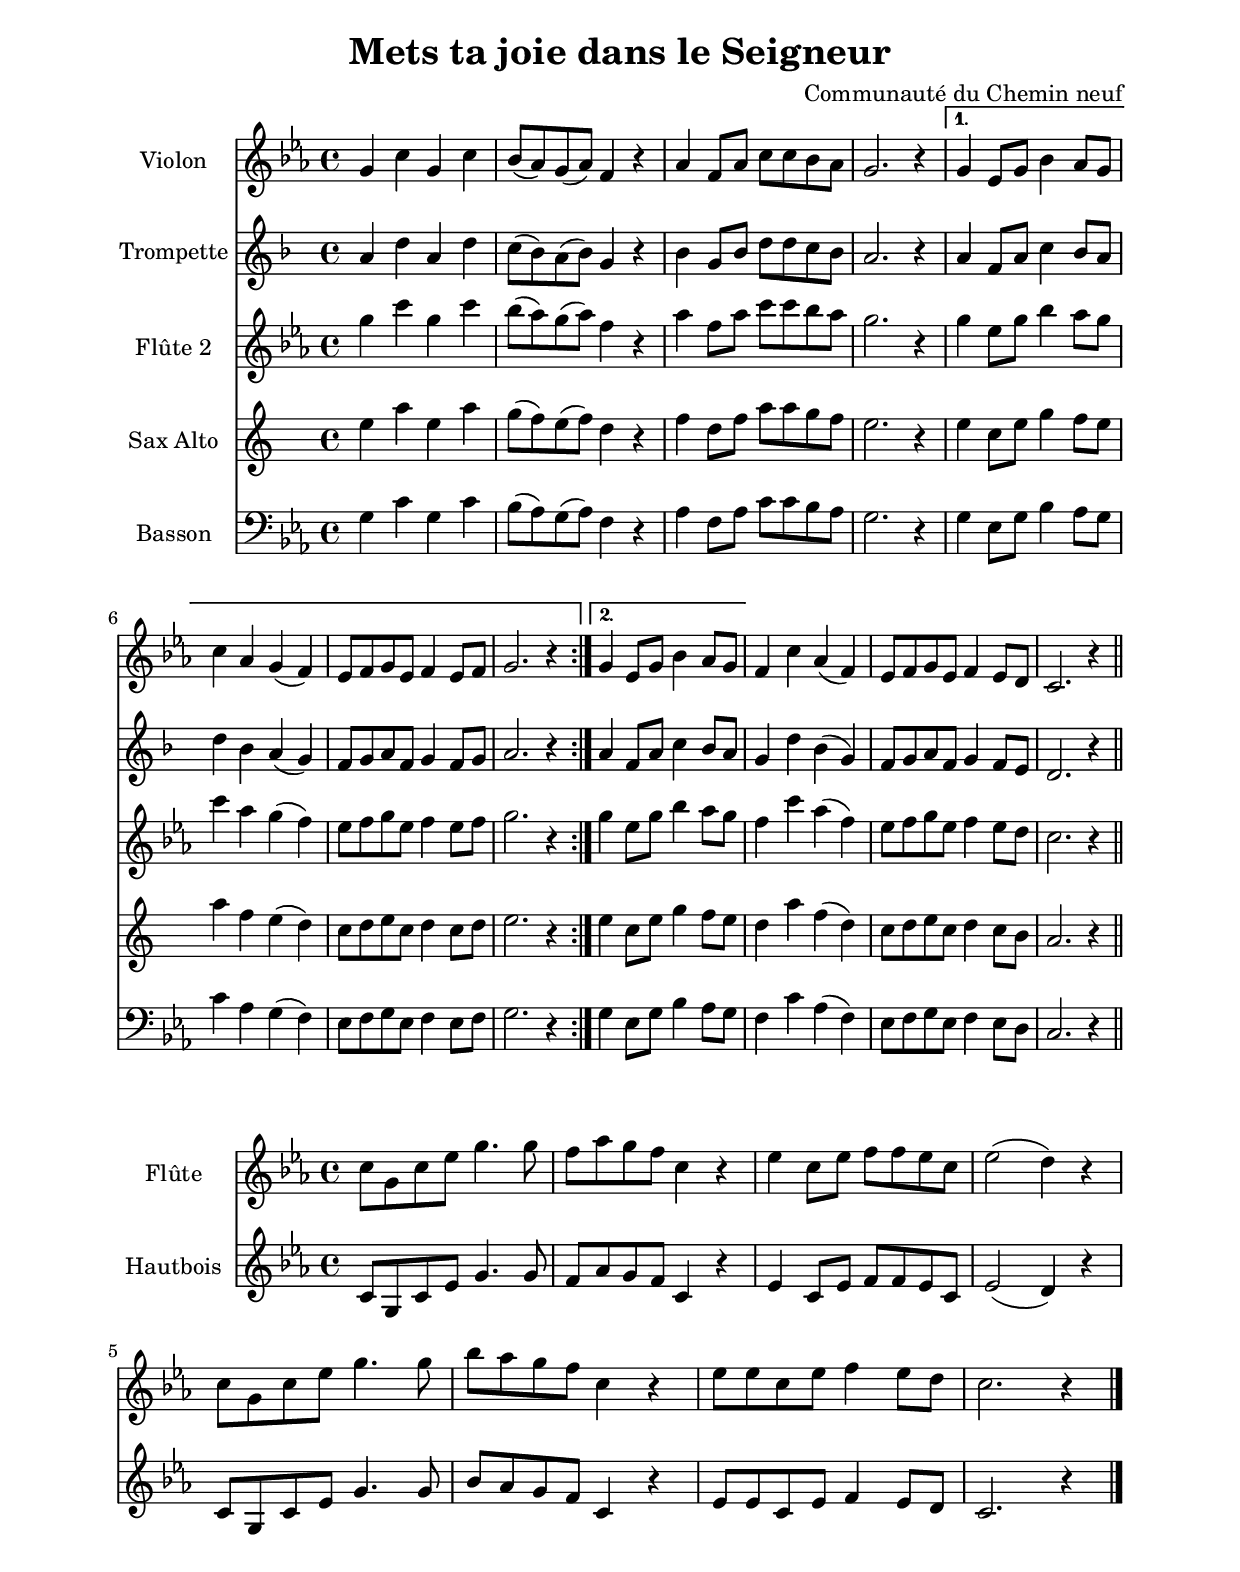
\version "2.22.1"
\language "italiano"

\header {
  title = "Mets ta joie dans le Seigneur"
  composer = "Communauté du Chemin neuf"
}


global = {
  \key do \minor
  \time 4/4
}

sopranoChorus =
  \relative do'' {
    \global
    \repeat volta 2 {
      sol4 do sol do
      sib8 ( lab) sol( lab) fa4 r4
      lab4 fa8 lab do do sib lab
      sol2. r4
    }
    \alternative {
      {
        sol4 mib8 sol sib4 lab8 sol
        do4 lab sol( fa)
        mib8 fa sol mib fa4 mib8 fa
        sol2. r4
      }
      {
        sol4 mib8 sol sib4 lab8 sol
      }
    }
    fa4 do' lab( fa)
    mib8 fa sol mib fa4 mib8 re
    do2. r4
    \bar "||"
  }
  
altoChorus =
  \relative do' {    
    \global
    mib1
    mib2 fa2
    do1
    re1
    do1
    do1
    do1
    do1
    do1
    do1
    do1
    do1
  }
  
tenorChorus =
  \relative do {
    \global
    sol1
    sib2 lab
    lab1
    sol1
    do1
    do1
    do1
    do1
    do1
    do1
    do1
    do1
  }
  
bassChorus = 
  \relative do {
    \global
    do1
    do1
    fa1
    sib1
    do1
    do1
    do1
    do1
    do1
    do1
    do1
    do1
  }
  
%%------------- couplet -------------------

sopranoVerse =
  \relative do' {
    \global
    do8 sol do mib sol4. sol8
    fa8 lab sol fa do4 r4
    mib4 do8 mib fa fa mib do
    mib2 ( re4 ) r4    
    do8 sol do mib sol4. sol8
    sib8 lab sol fa do4 r4
    mib8 mib do mib fa4 mib8 re
    do2. r4
    \bar "|."
  }

\include "../../../utilities.ly"

\book{
  \paper {
    left-margin = 20\mm
    right-margin = 20\mm
    top-margin = 20\mm
    bottom-margin = 20\mm
  }
  
  \score {
    <<
      \new Staff \with { instrumentName = "Violon"} { \sopranoChorus }
      \new Staff \with { instrumentName = "Trompette"} { \forTrumpet{ \sopranoChorus } }
      \new Staff \with { instrumentName = "Flûte 2" } { \forFlute{ \sopranoChorus } }
      \new Staff \with { instrumentName = "Sax Alto" } { \forSaxophoneAlto{ \sopranoChorus } }
      \new Staff \with { instrumentName = "Basson" } { \clef bass \transpose do do, \sopranoChorus }
    >>
    \layout { 
      indent = 2\cm
      \override BreathingSign.text = \markup { \musicglyph "comma" }
    }
    \midi {
      \tempo 4=108
    }
  }
  
  \score {
    <<
      \new Staff \with { instrumentName = "Flûte" midiInstrument = "choir aahs"} { \forFlute{ \sopranoVerse } }
      \new Staff \with { instrumentName = "Hautbois" midiInstrument = "choir aahs"} { \sopranoVerse }
    >>
    \layout { 
      indent = 2\cm
      \override BreathingSign.text = \markup { \musicglyph "comma" }
    }
    \midi {
      \tempo 4=108
    }
  }    
}
